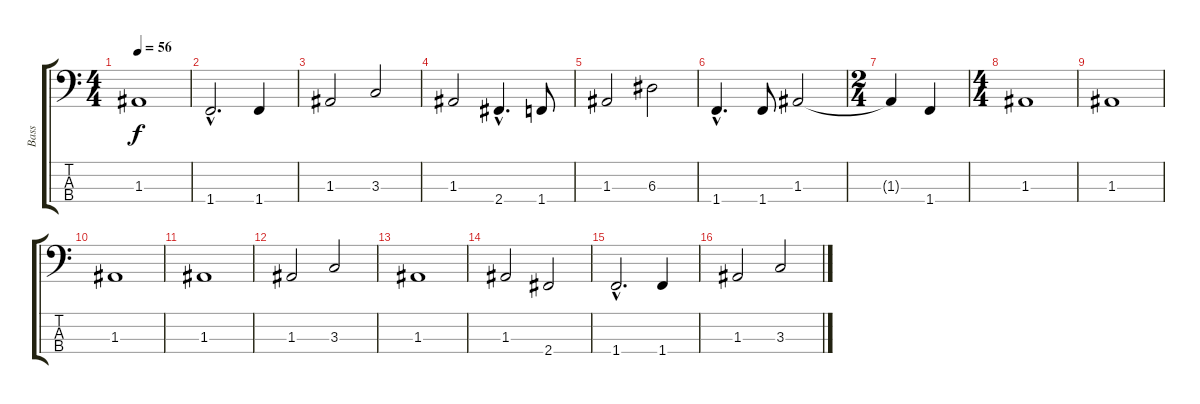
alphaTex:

\track ("Bass" "Bass") {instrument electricbassfinger}
\staff {score tabs}
\tuning (G2 D2 A1 E1) {hide}
\ts (4 4)
\tempo 56
\clef f4
\ks c
1.3.1{dy f} |
1.4{hac}.2{d} 1.4.4 |
1.3.2 3.3.2 |
1.3.2 2.4{hac}.4{d} 1.4.8 |
1.3.2 6.3.2 |
1.4{hac}.4{d} 1.4.8 1.3.2 |
\ts (2 4)
1.3{t}.4 1.4.4 |
\ts (4 4)
1.3.1 |
1.3.1 |
1.3.1 |
1.3.1 |
1.3.2 3.3.2 |
1.3.1 |
1.3.2 2.4.2 |
1.4{hac}.2{d} 1.4.4 |
1.3.2 3.3.2
